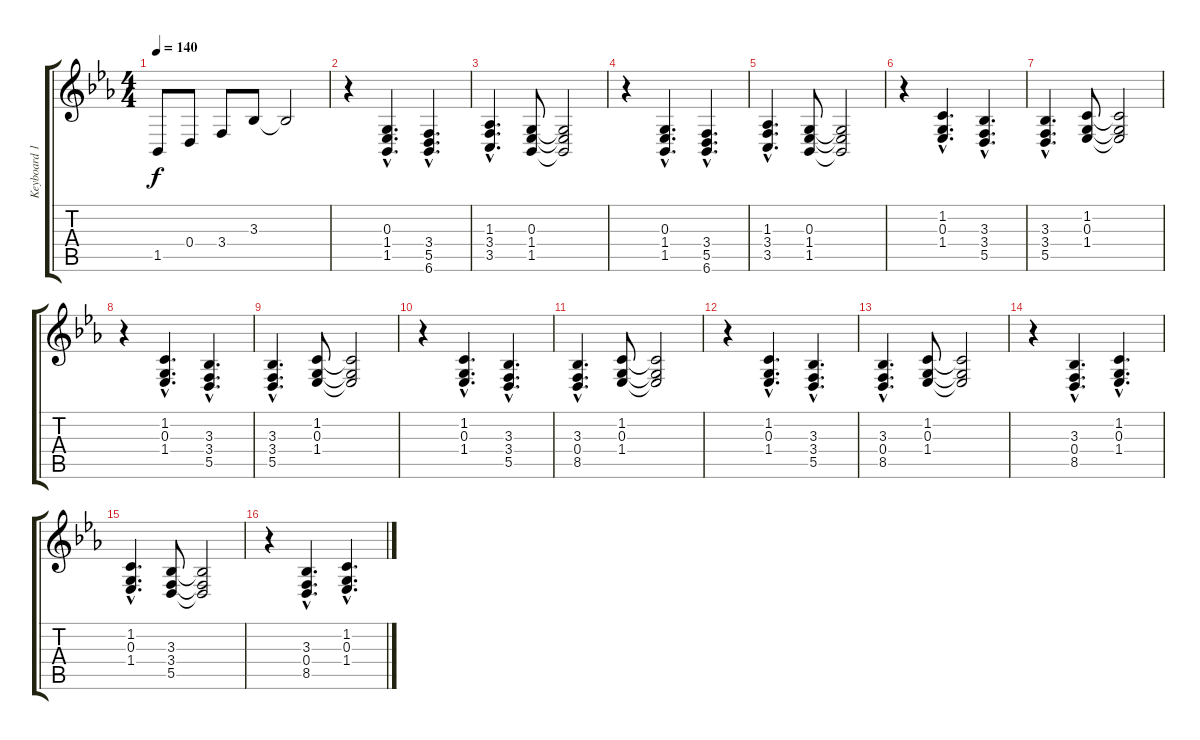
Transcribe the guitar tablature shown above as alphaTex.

\track ("Keyboard 1" "Keyboard 1") {instrument stringensemble1}
\staff {score tabs}
\tuning (E4 B3 G3 D3 A2 E2) {hide}
\ts (4 4)
\tempo 140
\clef g2
\ks eb
1.5.8{dy f} 0.4.8 3.4.8 3.3.8 3.3{t}.2 |
r.4 (0.3{hac} 1.4{hac} 1.5{hac}).4{d} (3.4{hac} 5.5{hac} 6.6{hac}).4{d} |
(1.3{hac} 3.4{hac} 3.5{hac}).4{d} (0.3 1.4 1.5).8 (0.3{t} 1.4{t} 1.5{t}).2 |
r.4 (0.3{hac} 1.4{hac} 1.5{hac}).4{d} (3.4{hac} 5.5{hac} 6.6{hac}).4{d} |
(1.3{hac} 3.4{hac} 3.5{hac}).4{d} (0.3 1.4 1.5).8 (0.3{t} 1.4{t} 1.5{t}).2 |
r.4 (1.2{hac} 0.3{hac} 1.4{hac}).4{d} (3.3{hac} 3.4{hac} 5.5{hac}).4{d} |
(3.3{hac} 3.4{hac} 5.5{hac}).4{d} (1.2 0.3 1.4).8 (1.2{t} 0.3{t} 1.4{t}).2 |
r.4 (1.2{hac} 0.3{hac} 1.4{hac}).4{d} (3.3{hac} 3.4{hac} 5.5{hac}).4{d} |
(3.3{hac} 3.4{hac} 5.5{hac}).4{d} (1.2 0.3 1.4).8 (1.2{t} 0.3{t} 1.4{t}).2 |
r.4 (1.2{hac} 0.3{hac} 1.4{hac}).4{d} (3.3{hac} 3.4{hac} 5.5{hac}).4{d} |
(3.3{hac} 0.4{hac} 8.5{hac}).4{d} (1.2 0.3 1.4).8 (1.2{t} 0.3{t} 1.4{t}).2 |
r.4 (1.2{hac} 0.3{hac} 1.4{hac}).4{d} (3.3{hac} 3.4{hac} 5.5{hac}).4{d} |
(3.3{hac} 0.4{hac} 8.5{hac}).4{d} (1.2 0.3 1.4).8 (1.2{t} 0.3{t} 1.4{t}).2 |
r.4 (3.3{hac} 0.4{hac} 8.5{hac}).4{d} (1.2{hac} 0.3{hac} 1.4{hac}).4{d} |
(1.2{hac} 0.3{hac} 1.4{hac}).4{d} (3.3 3.4 5.5).8 (3.3{t} 3.4{t} 5.5{t}).2 |
r.4 (3.3{hac} 0.4{hac} 8.5{hac}).4{d} (1.2{hac} 0.3{hac} 1.4{hac}).4{d}
